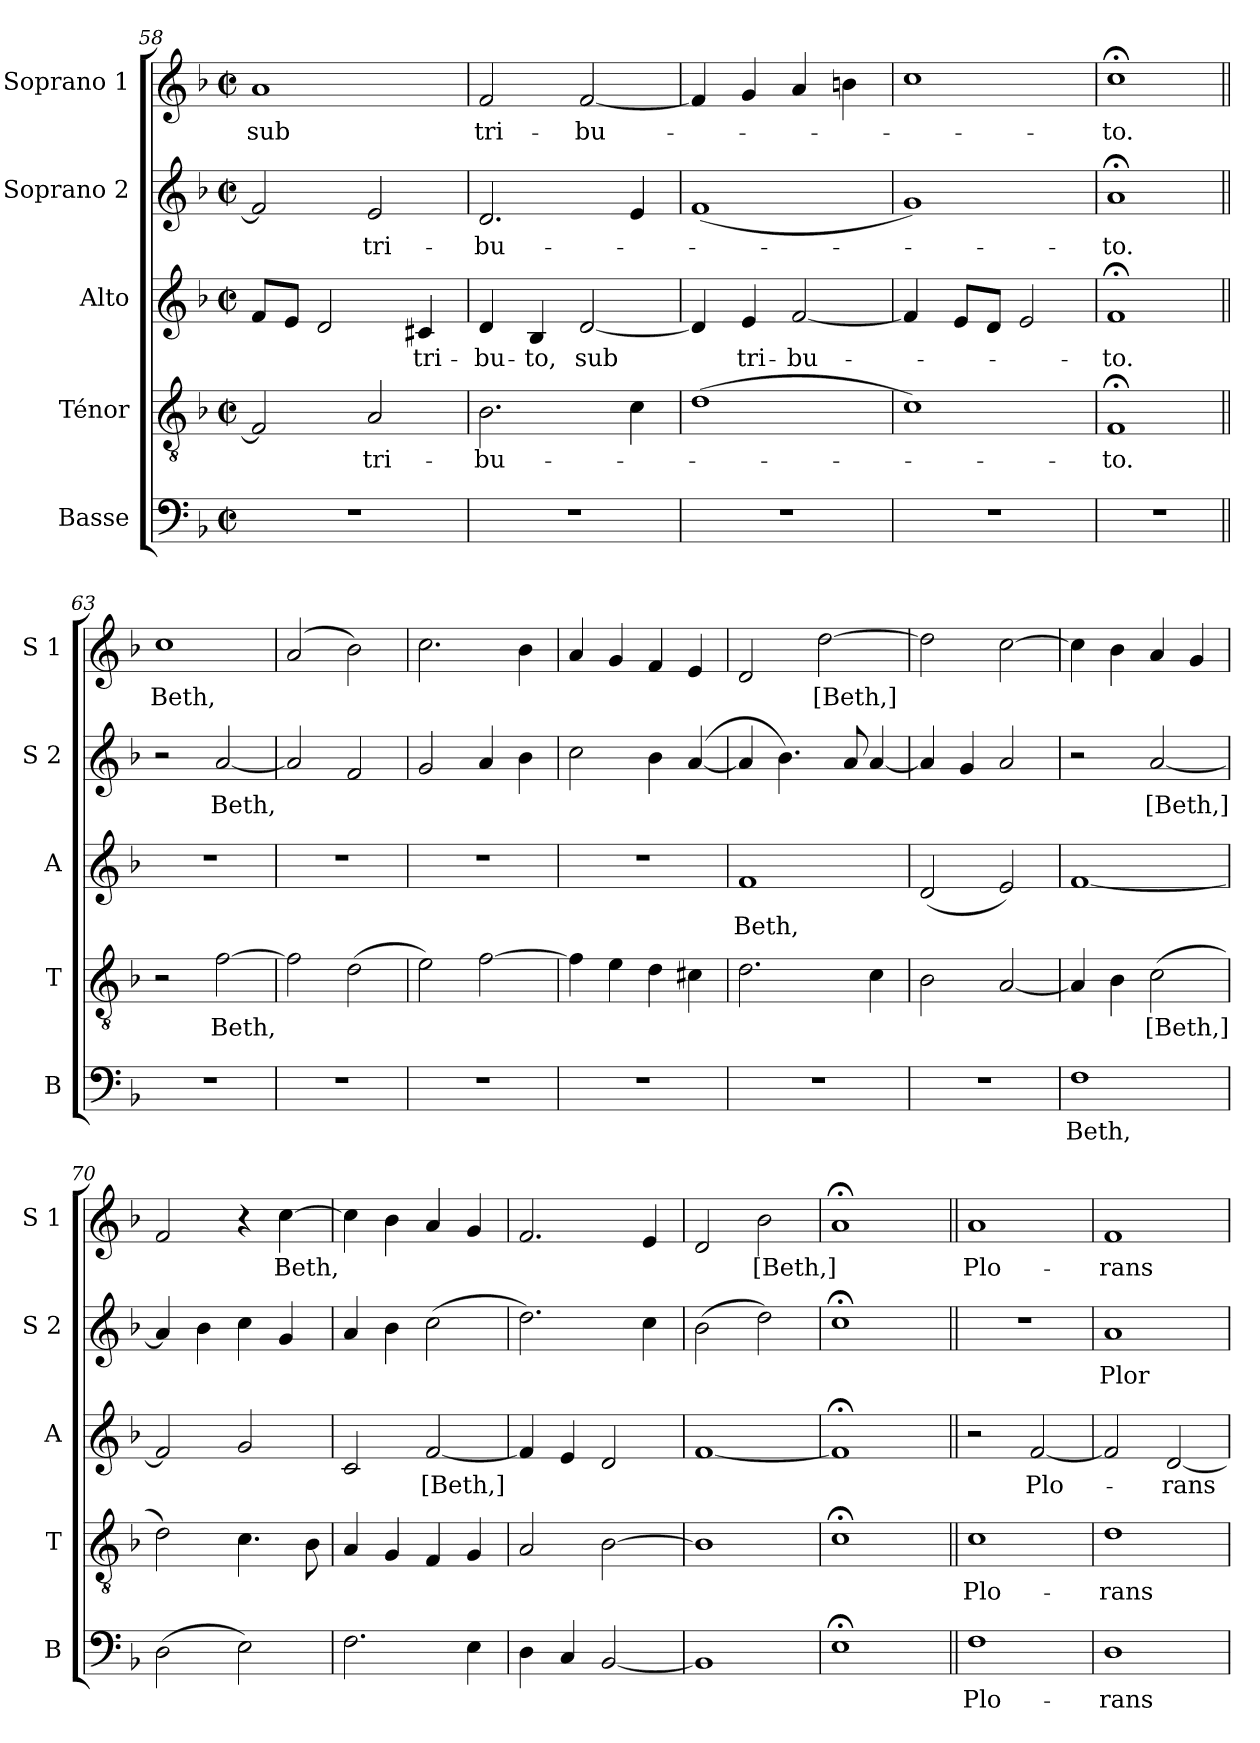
**kern	**text	**kern	**text	**kern	**text	**kern	**text	**kern	**text
*part5	*part5	*part4	*part4	*part3	*part3	*part2	*part2	*part1	*part1
*staff5	*staff5	*staff4	*staff4	*staff3	*staff3	*staff2	*staff2	*staff1	*staff1
*I"Basse	*	*I"Ténor	*	*I"Alto	*	*I"Soprano 2	*	*I"Soprano 1	*
*I'B	*	*I'T	*	*I'A	*	*I'S 2	*	*I'S 1	*
!!LO:PB:g=z
*clefF4	*	*clefGv2	*	*clefG2	*	*clefG2	*	*clefG2	*
*k[b-]	*	*k[b-]	*	*k[b-]	*	*k[b-]	*	*k[b-]	*
*M4/4	*	*M4/4	*	*M4/4	*	*M4/4	*	*M4/4	*
*met(c|)	*	*met(c|)	*	*met(c|)	*	*met(c|)	*	*met(c|)	*
=58	=58	=58	=58	=58	=58	=58	=58	=58	=58
!	!	!	!	!	!	!	!	!	!LO:LY:b
1r	.	2F/]	.	8f/L	.	2f/]	.	1a	sub
.	.	.	.	8e/J	.	.	.	.	.
.	.	.	.	2d/	.	.	.	.	.
!	!	!	!LO:LY:b	!	!	!	!LO:LY:b	!	!
.	.	2A/	tri-	.	.	2e/	tri-	.	.
!	!	!	!	!	!LO:LY:b	!	!	!	!
.	.	.	.	4c#X/	tri-	.	.	.	.
=59	=59	=59	=59	=59	=59	=59	=59	=59	=59
!	!	!	!LO:LY:b	!	!LO:LY:b	!	!LO:LY:b	!	!LO:LY:b
1r	.	2.B-\	-bu-	4d/	-bu-	2.d/	-bu-	2f/	tri-
!	!	!	!	!	!LO:LY:b	!	!	!	!
.	.	.	.	4B-/	-to,	.	.	.	.
!	!	!	!	!	!LO:LY:b	!	!	!	!LO:LY:b
.	.	.	.	[2d/	sub	.	.	[2f/	-bu-
.	.	4c\	.	.	.	4e/	.	.	.
=60	=60	=60	=60	=60	=60	=60	=60	=60	=60
1r	.	(>1d	.	4d/]	.	(<1f	.	4f/]	.
!	!	!	!	!	!LO:LY:b	!	!	!	!
.	.	.	.	4e/	tri-	.	.	4g/	.
!	!	!	!	!	!LO:LY:b	!	!	!	!
.	.	.	.	[2f/	-bu-	.	.	4a/	.
.	.	.	.	.	.	.	.	4bni\	.
=61	=61	=61	=61	=61	=61	=61	=61	=61	=61
1r	.	1c)	.	4f/]	.	1g)	.	1cc	.
.	.	.	.	8e/L	.	.	.	.	.
.	.	.	.	8d/J	.	.	.	.	.
.	.	.	.	2e/	.	.	.	.	.
=62	=62	=62	=62	=62	=62	=62	=62	=62	=62
!	!	!	!LO:LY:b	!	!LO:LY:b	!	!LO:LY:b	!	!LO:LY:b
1r	.	1F;<	-to.	1f;<	-to.	1a;<	-to.	1cc;<	-to.
=63||	=63||	=63||	=63||	=63||	=63||	=63||	=63||	=63||	=63||
!	!	!	!	!	!	!	!	!	!LO:LY:b
1r	.	2r	.	1r	.	2r	.	1cc	Beth,
!	!	!	!LO:LY:b	!	!	!	!LO:LY:b	!	!
.	.	[2f\	Beth,	.	.	[2a/	Beth,	.	.
=64	=64	=64	=64	=64	=64	=64	=64	=64	=64
1r	.	2f\]	.	1r	.	2a/]	.	(>2a/	.
.	.	(>2d\	.	.	.	2f/	.	2b-\)	.
=65	=65	=65	=65	=65	=65	=65	=65	=65	=65
1r	.	2e\)	.	1r	.	2g/	.	2.cc\	.
.	.	[2f\	.	.	.	4a/	.	.	.
.	.	.	.	.	.	4b-\	.	4b-\	.
=66	=66	=66	=66	=66	=66	=66	=66	=66	=66
1r	.	4f\]	.	1r	.	2cc\	.	4a/	.
.	.	4e\	.	.	.	.	.	4g/	.
.	.	4d\	.	.	.	4b-\	.	4f/	.
.	.	4c#i\	.	.	.	(>[4a/	.	4e/	.
=67	=67	=67	=67	=67	=67	=67	=67	=67	=67
!	!	!	!	!	!LO:LY:b	!	!	!	!
1r	.	2.d\	.	1f	Beth,	4a/]	.	2d/	.
.	.	.	.	.	.	4.b-\)	.	.	.
!	!	!	!	!	!	!	!	!	!LO:LY:b
.	.	.	.	.	.	.	.	[2dd\	[Beth,]
.	.	.	.	.	.	8a/	.	.	.
.	.	4c\	.	.	.	[4a/	.	.	.
=68	=68	=68	=68	=68	=68	=68	=68	=68	=68
1r	.	2B-\	.	(<2d/	.	4a/]	.	2dd\]	.
.	.	.	.	.	.	4g/	.	.	.
.	.	[2A/	.	2e/)	.	2a/	.	[2cc\	.
=69	=69	=69	=69	=69	=69	=69	=69	=69	=69
!	!LO:LY:b	!	!	!	!	!	!	!	!
1F	Beth,	4A/]	.	[1f	.	2r	.	4cc\]	.
.	.	4B-\	.	.	.	.	.	4b-\	.
!	!	!	!LO:LY:b	!	!	!	!LO:LY:b	!	!
.	.	(>2c\	[Beth,]	.	.	[2a/	[Beth,]	4a/	.
.	.	.	.	.	.	.	.	4g/	.
!!LO:LB:g=z
=70	=70	=70	=70	=70	=70	=70	=70	=70	=70
(>2D\	.	2d\)	.	2f/]	.	4a/]	.	2f/	.
.	.	.	.	.	.	4b-\	.	.	.
2E\)	.	4.c\	.	2g/	.	4cc\	.	4r	.
!	!	!	!	!	!	!	!	!	!LO:LY:b
.	.	.	.	.	.	4g/	.	[4cc\	Beth,
.	.	8B-\	.	.	.	.	.	.	.
=71	=71	=71	=71	=71	=71	=71	=71	=71	=71
2.F\	.	4A/	.	2c/	.	4a/	.	4cc\]	.
.	.	4G/	.	.	.	4b-\	.	4b-\	.
!	!	!	!	!	!LO:LY:b	!	!	!	!
.	.	4F/	.	[2f/	[Beth,]	(>2cc\	.	4a/	.
4E\	.	4G/	.	.	.	.	.	4g/	.
=72	=72	=72	=72	=72	=72	=72	=72	=72	=72
4D\	.	2A/	.	4f/]	.	2.dd\)	.	2.f/	.
4C/	.	.	.	4e/	.	.	.	.	.
[2BB-/	.	[2B-\	.	2d/	.	.	.	.	.
.	.	.	.	.	.	4cc\	.	4e/	.
=73	=73	=73	=73	=73	=73	=73	=73	=73	=73
1BB-]	.	1B-]	.	[1f	.	(>2b-\	.	2d/	.
!	!	!	!	!	!	!	!	!	!LO:LY:b
.	.	.	.	.	.	2dd\)	.	2b-\	[Beth,]
=74	=74	=74	=74	=74	=74	=74	=74	=74	=74
1E;<	.	1c;<	.	1f;<]	.	1cc;<	.	1a;<	.
=75||	=75||	=75||	=75||	=75||	=75||	=75||	=75||	=75||	=75||
!	!LO:LY:b	!	!LO:LY:b	!	!	!	!	!	!LO:LY:b
1F	Plo-	1c	Plo-	2r	.	1r	.	1a	Plo-
!	!	!	!	!	!LO:LY:b	!	!	!	!
.	.	.	.	[2f/	Plo-	.	.	.	.
=76	=76	=76	=76	=76	=76	=76	=76	=76	=76
!	!LO:LY:b	!	!LO:LY:b	!	!	!	!LO:LY:b	!	!LO:LY:b
1D	-rans	1d	-rans	2f/]	.	1a	Plor-	1f	-rans
!	!	!	!	!	!LO:LY:b	!	!	!	!
.	.	.	.	[2d/	-rans	.	.	.	.
=	=	=	=	=	=	=	=	=	=
*-	*-	*-	*-	*-	*-	*-	*-	*-	*-
